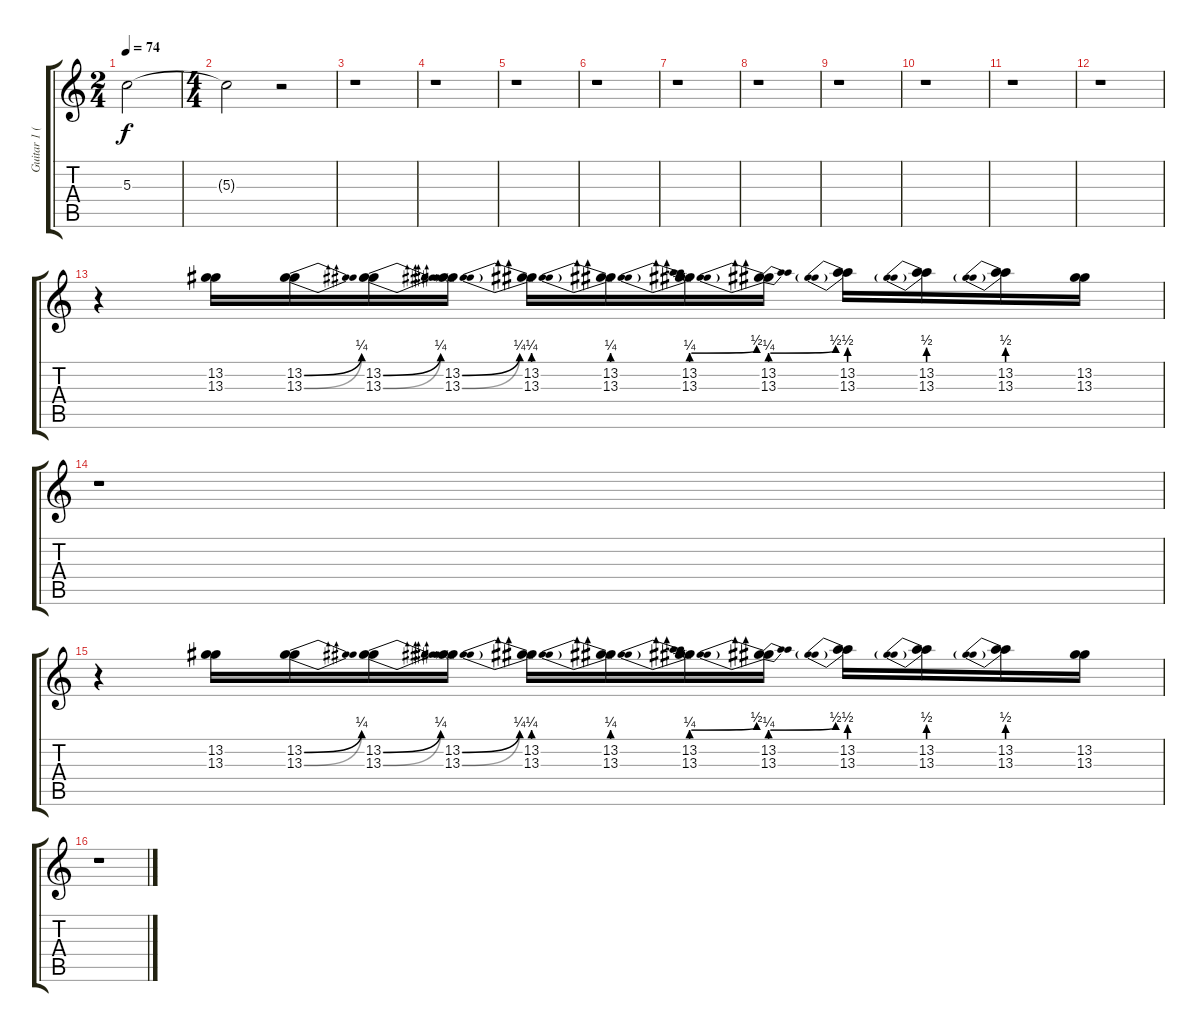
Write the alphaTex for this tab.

\track ("Guitar 1 (wah-wah)" "Guitar 1 (") {instrument overdrivenguitar}
\staff {score tabs}
\tuning (E4 G3 G3 C3 G2 C2) {hide}
\ts (2 4)
\tempo 74
\clef g2
\ks c
5.3{t}.2{dy f} |
\ts (4 4)
5.3{t}.2 r.2 |
r.1 |
r.1 |
r.1 |
r.1 |
r.1 |
r.1 |
r.1 |
r.1 |
r.1 |
r.1 |
r.4 (13.2 13.3).16 (13.2{be (bend 0 0 60 1)} 13.3{be (bend 0 0 60 1)}).16 (13.2{be (bend 0 0 60 1)} 13.3{be (bend 0 0 60 1)}).16 (13.2{be (bend 0 0 60 1)} 13.3{be (bend 0 0 60 1)}).16 (13.2{be (prebend 0 1 60 1)} 13.3{be (prebend 0 1 60 1)}).16 (13.2{be (prebend 0 1 60 1)} 13.3{be (prebend 0 1 60 1)}).16 (13.2{be (prebendbend 0 1 60 2)} 13.3{be (prebendbend 0 1 60 2)}).16 (13.2{be (prebendbend 0 1 60 2)} 13.3{be (prebendbend 0 1 60 2)}).16 (13.2{be (prebend 0 2 60 2)} 13.3{be (prebend 0 2 60 2)}).16 (13.2{be (prebend 0 2 60 2)} 13.3{be (prebend 0 2 60 2)}).16 (13.2{be (prebend 0 2 60 2)} 13.3{be (prebend 0 2 60 2)}).16 (13.2 13.3).16 |
r.1 |
r.4 (13.2 13.3).16 (13.2{be (bend 0 0 60 1)} 13.3{be (bend 0 0 60 1)}).16 (13.2{be (bend 0 0 60 1)} 13.3{be (bend 0 0 60 1)}).16 (13.2{be (bend 0 0 60 1)} 13.3{be (bend 0 0 60 1)}).16 (13.2{be (prebend 0 1 60 1)} 13.3{be (prebend 0 1 60 1)}).16 (13.2{be (prebend 0 1 60 1)} 13.3{be (prebend 0 1 60 1)}).16 (13.2{be (prebendbend 0 1 60 2)} 13.3{be (prebendbend 0 1 60 2)}).16 (13.2{be (prebendbend 0 1 60 2)} 13.3{be (prebendbend 0 1 60 2)}).16 (13.2{be (prebend 0 2 60 2)} 13.3{be (prebend 0 2 60 2)}).16 (13.2{be (prebend 0 2 60 2)} 13.3{be (prebend 0 2 60 2)}).16 (13.2{be (prebend 0 2 60 2)} 13.3{be (prebend 0 2 60 2)}).16 (13.2 13.3).16 |
r.1
